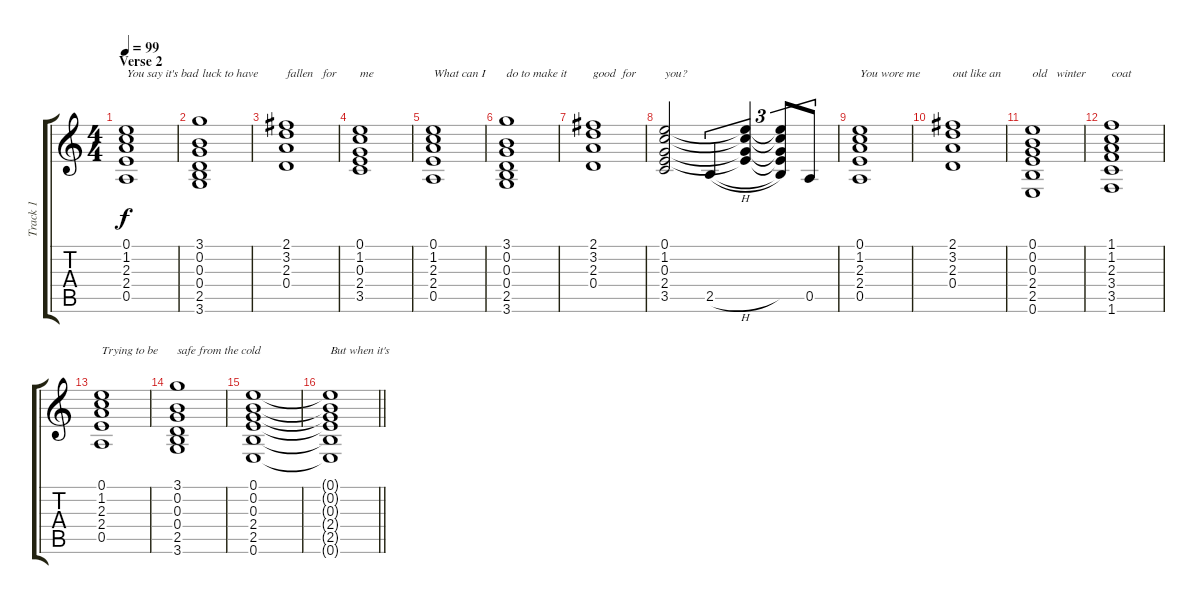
\track ("Track 1" "Track 1") {instrument acousticguitarsteel}
\staff {score tabs}
\tuning (E4 B3 G3 D3 A2 E2) {hide}
\ts (4 4)
\section ("" "Verse 2")
\tempo 99
\clef g2
\ks c
(0.1 1.2 2.3 2.4 0.5).1{txt "You say it's bad" dy f} |
(3.1 0.2 0.3 0.4 2.5 3.6).1{txt " luck to have"} |
(2.1 3.2 2.3 0.4).1{txt "fallen   for"} |
(0.1 1.2 0.3 2.4 3.5).1{txt "me"} |
(0.1 1.2 2.3 2.4 0.5).1{txt "What can I"} |
(3.1 0.2 0.3 0.4 2.5 3.6).1{txt "do to make it"} |
(2.1 3.2 2.3 0.4).1{txt "good  for"} |
(0.1 1.2 0.3 2.4 3.5).2{txt "you?"} 2.5{h}.4{tu (3 2)} (0.1{t} 1.2{t} 0.3{t} 2.4{t}).4{tu (3 2)} (0.1{t} 1.2{t} 0.3{t} 2.4{t} 2.5{t}).8{tu (3 2)} 0.5.8{tu (3 2)} |
(0.1 1.2 2.3 2.4 0.5).1{txt "You wore me"} |
(2.1 3.2 2.3 0.4).1{txt "out like an"} |
(0.1 0.2 0.3 2.4 2.5 0.6).1{txt "old   winter"} |
(1.1 1.2 2.3 3.4 3.5 1.6).1{txt "coat"} |
(0.1 1.2 2.3 2.4 0.5).1{txt "Trying to be"} |
(3.1 0.2 0.3 0.4 2.5 3.6).1{txt "safe from the cold"} |
(0.1 0.2 0.3 2.4 2.5 0.6).1 |
\barLineRight lightlight
(0.1{t} 0.2{t} 0.3{t} 2.4{t} 2.5{t} 0.6{t}).1{txt "But when it's"}
